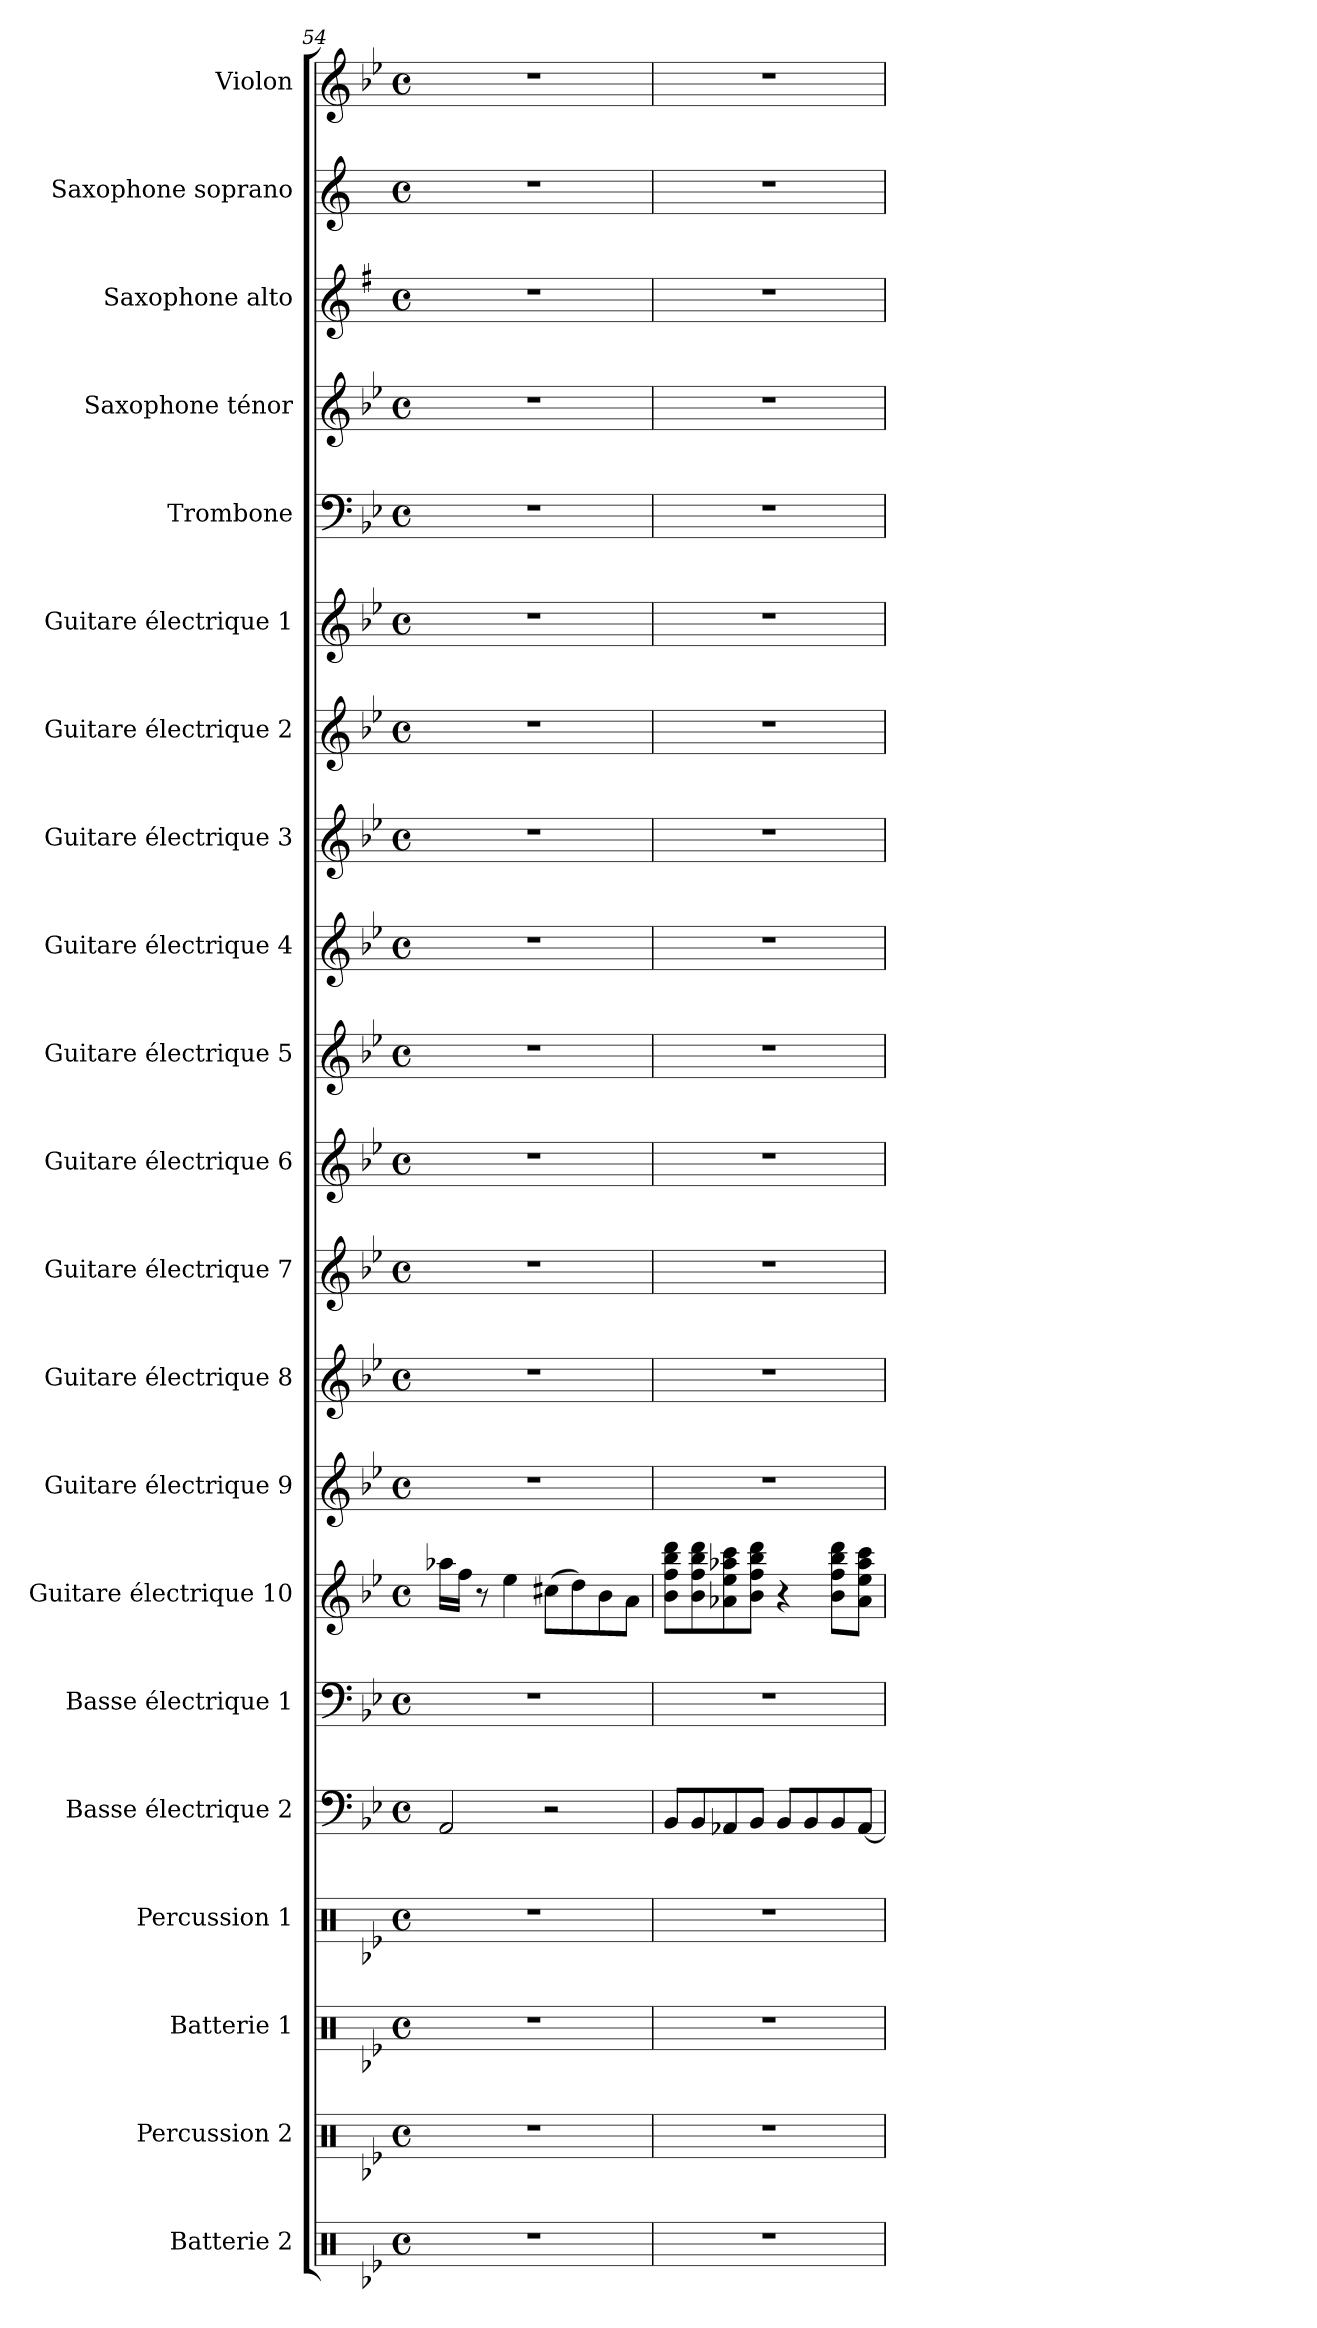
**kern	**kern	**kern	**kern	**kern	**kern	**kern	**kern	**kern	**kern	**kern	**kern	**kern	**kern	**kern	**kern	**kern	**kern	**kern	**kern	**kern
*part21	*part20	*part19	*part18	*part17	*part16	*part15	*part14	*part13	*part12	*part11	*part10	*part9	*part8	*part7	*part6	*part5	*part4	*part3	*part2	*part1
*staff21	*staff20	*staff19	*staff18	*staff17	*staff16	*staff15	*staff14	*staff13	*staff12	*staff11	*staff10	*staff9	*staff8	*staff7	*staff6	*staff5	*staff4	*staff3	*staff2	*staff1
*I"Batterie 2	*I"Percussion 2	*I"Batterie 1	*I"Percussion 1	*I"Basse électrique 2	*I"Basse électrique 1	*I"Guitare électrique 10	*I"Guitare électrique 9	*I"Guitare électrique 8	*I"Guitare électrique 7	*I"Guitare électrique 6	*I"Guitare électrique 5	*I"Guitare électrique 4	*I"Guitare électrique 3	*I"Guitare électrique 2	*I"Guitare électrique 1	*I"Trombone	*I"Saxophone ténor	*I"Saxophone alto	*I"Saxophone soprano	*I"Violon
*I'Batt. 2	*I'Perc. 2	*I'Batt. 1	*I'Perc. 1	*I'B.ƒ. 2	*I'B.ƒ. 1	*I'Gtr.ƒ. 10	*I'Gtr.ƒ. 9	*I'Gtr.ƒ. 8	*I'Gtr.ƒ. 7	*I'Gtr.ƒ. 6	*I'Gtr.ƒ. 5	*I'Gtr.ƒ. 4	*I'Gtr.ƒ. 3	*I'Gtr.ƒ. 2	*I'Gtr.ƒ. 1	*I'Tbn.	*I'Sx. T.	*I'Sx. A.	*I'Sx. S.	*I'Vln.
*clefX	*clefX	*clefX	*clefX	*clefF4	*clefF4	*clefG2	*clefG2	*clefG2	*clefG2	*clefG2	*clefG2	*clefG2	*clefG2	*clefG2	*clefG2	*clefF4	*clefG2	*clefG2	*clefG2	*clefG2
*	*	*	*	*ITrd7c12	*ITrd7c12	*ITrd7c12	*ITrd7c12	*ITrd7c12	*ITrd7c12	*ITrd7c12	*ITrd7c12	*ITrd7c12	*ITrd7c12	*ITrd7c12	*ITrd7c12	*	*ITrd8c14	*ITrd5c9	*ITrd1c2	*
*k[b-e-]	*k[b-e-]	*k[b-e-]	*k[b-e-]	*k[b-e-]	*k[b-e-]	*k[b-e-]	*k[b-e-]	*k[b-e-]	*k[b-e-]	*k[b-e-]	*k[b-e-]	*k[b-e-]	*k[b-e-]	*k[b-e-]	*k[b-e-]	*k[b-e-]	*k[b-e-]	*k[b-e-]	*k[b-e-]	*k[b-e-]
*B-:	*B-:	*B-:	*B-:	*B-:	*B-:	*B-:	*B-:	*B-:	*B-:	*B-:	*B-:	*B-:	*B-:	*B-:	*B-:	*B-:	*B-:	*B-:	*B-:	*B-:
*M4/4	*M4/4	*M4/4	*M4/4	*M4/4	*M4/4	*M4/4	*M4/4	*M4/4	*M4/4	*M4/4	*M4/4	*M4/4	*M4/4	*M4/4	*M4/4	*M4/4	*M4/4	*M4/4	*M4/4	*M4/4
*met(c)	*met(c)	*met(c)	*met(c)	*met(c)	*met(c)	*met(c)	*met(c)	*met(c)	*met(c)	*met(c)	*met(c)	*met(c)	*met(c)	*met(c)	*met(c)	*met(c)	*met(c)	*met(c)	*met(c)	*met(c)
=54	=54	=54	=54	=54	=54	=54	=54	=54	=54	=54	=54	=54	=54	=54	=54	=54	=54	=54	=54	=54
1r	1r	1r	1r	2AAA/	1r	16a-X\LL	1r	1r	1r	1r	1r	1r	1r	1r	1r	1r	1r	1r	1r	1r
.	.	.	.	.	.	16f\JJ	.	.	.	.	.	.	.	.	.	.	.	.	.	.
.	.	.	.	.	.	8r	.	.	.	.	.	.	.	.	.	.	.	.	.	.
.	.	.	.	.	.	4e-\	.	.	.	.	.	.	.	.	.	.	.	.	.	.
.	.	.	.	2r	.	(>8c#X\L	.	.	.	.	.	.	.	.	.	.	.	.	.	.
.	.	.	.	.	.	8d\)	.	.	.	.	.	.	.	.	.	.	.	.	.	.
.	.	.	.	.	.	8B-\	.	.	.	.	.	.	.	.	.	.	.	.	.	.
.	.	.	.	.	.	8A\J	.	.	.	.	.	.	.	.	.	.	.	.	.	.
=55	=55	=55	=55	=55	=55	=55	=55	=55	=55	=55	=55	=55	=55	=55	=55	=55	=55	=55	=55	=55
1r	1r	1r	1r	8BBB-/L	1r	8B-\ 8f\ 8b-\ 8dd\L	1r	1r	1r	1r	1r	1r	1r	1r	1r	1r	1r	1r	1r	1r
.	.	.	.	8BBB-/	.	8B-\ 8f\ 8b-\ 8dd\	.	.	.	.	.	.	.	.	.	.	.	.	.	.
.	.	.	.	8AAA-X/	.	8A-X\ 8e-\ 8a-X\ 8cc\	.	.	.	.	.	.	.	.	.	.	.	.	.	.
.	.	.	.	8BBB-/J	.	8B-\ 8f\ 8b-\ 8dd\J	.	.	.	.	.	.	.	.	.	.	.	.	.	.
.	.	.	.	8BBB-/L	.	4r	.	.	.	.	.	.	.	.	.	.	.	.	.	.
.	.	.	.	8BBB-/	.	.	.	.	.	.	.	.	.	.	.	.	.	.	.	.
.	.	.	.	8BBB-/	.	8B-\ 8f\ 8b-\ 8dd\L	.	.	.	.	.	.	.	.	.	.	.	.	.	.
.	.	.	.	[8AAA-/J	.	8A-\ 8e-\ 8a-\ 8cc\J	.	.	.	.	.	.	.	.	.	.	.	.	.	.
=	=	=	=	=	=	=	=	=	=	=	=	=	=	=	=	=	=	=	=	=
*-	*-	*-	*-	*-	*-	*-	*-	*-	*-	*-	*-	*-	*-	*-	*-	*-	*-	*-	*-	*-
